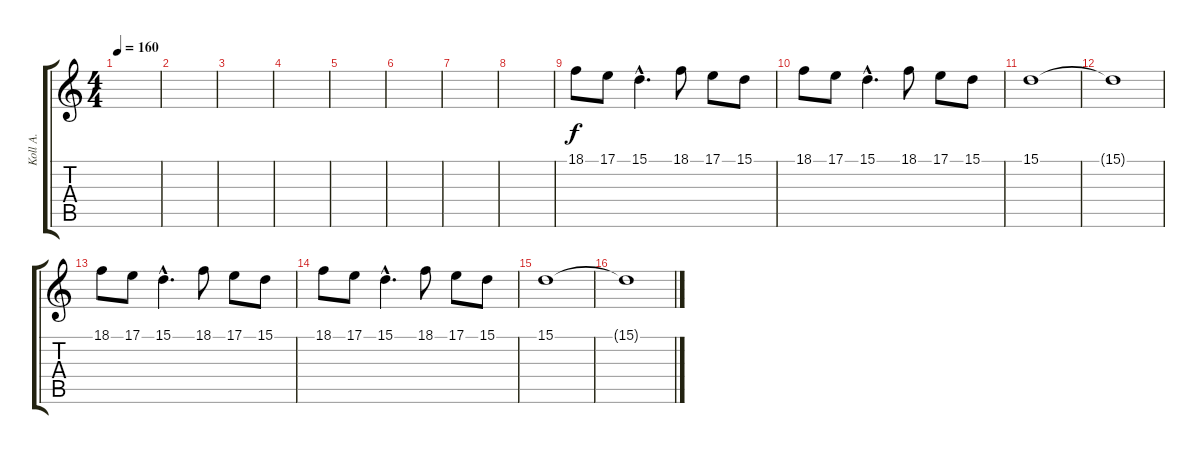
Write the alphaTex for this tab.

\track ("Koll A." "Koll A.") {instrument bagpipe}
\staff {score tabs}
\tuning (B3 Gb3 D3 A2 E2 B1) {hide}
\ts (4 4)
\tempo 160
\clef g2
\ks c
|
|
|
|
|
|
|
|
18.1.8 17.1.8 15.1{hac}.4{d} 18.1.8 17.1.8 15.1.8 |
18.1.8 17.1.8 15.1{hac}.4{d} 18.1.8 17.1.8 15.1.8 |
15.1.1 |
15.1{t}.1 |
18.1.8 17.1.8 15.1{hac}.4{d} 18.1.8 17.1.8 15.1.8 |
18.1.8 17.1.8 15.1{hac}.4{d} 18.1.8 17.1.8 15.1.8 |
15.1.1 |
15.1{t}.1
